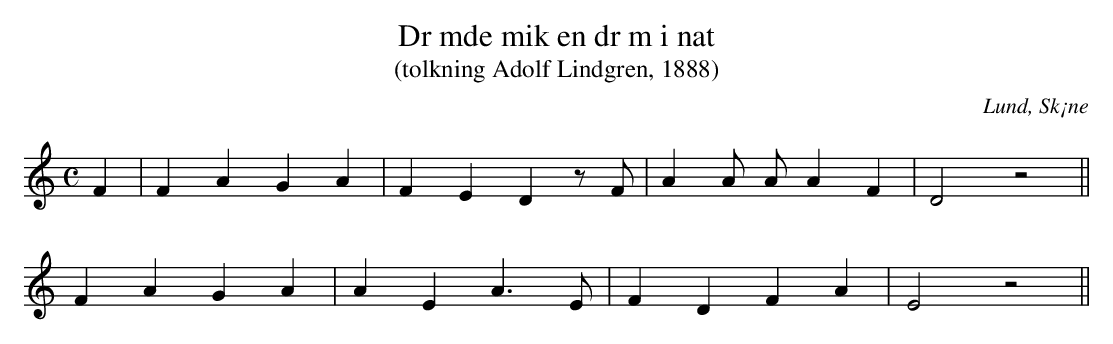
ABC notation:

X:1
T:Dr mde mik en dr m i nat
T:(tolkning Adolf Lindgren, 1888)
O:Lund, Sk¡ne
M:C
L:1/4
K:C
F | F A G A | F E D z/F/ | A A/ A/ A F | D2 z2 ||
F A G A | A E A>E | F D F A | E2 z2 ||
